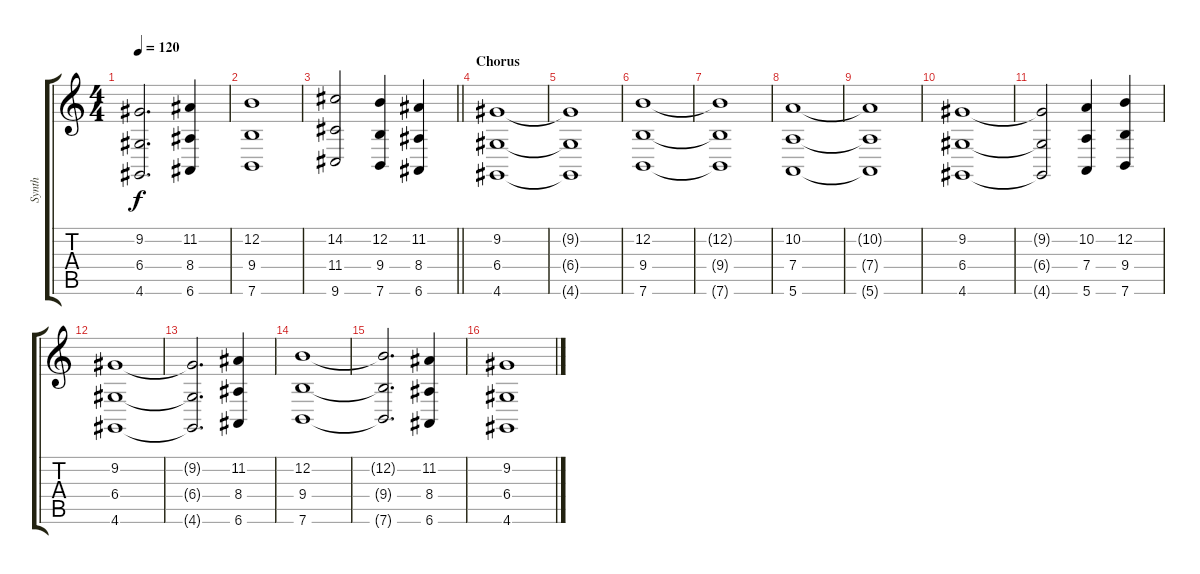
\track ("Synth" "Synth") {instrument stringensemble1}
\staff {score tabs}
\tuning (E4 B3 G3 D3 A2 E2) {hide}
\ts (4 4)
\tempo 120
\clef g2
\ks c
(9.2{t} 6.4{t} 4.6{t}).2{d dy f} (11.2 8.4 6.6).4 |
(12.2 9.4 7.6).1 |
\barLineRight lightlight
(14.2 11.4 9.6).2 (12.2 9.4 7.6).4 (11.2 8.4 6.6).4 |
\section ("" "Chorus")
(9.2 6.4 4.6).1 |
(9.2{t} 6.4{t} 4.6{t}).1 |
(12.2 9.4 7.6).1 |
(12.2{t} 9.4{t} 7.6{t}).1 |
(10.2 7.4 5.6).1 |
(10.2{t} 7.4{t} 5.6{t}).1 |
(9.2 6.4 4.6).1 |
(9.2{t} 6.4{t} 4.6{t}).2 (10.2 7.4 5.6).4 (12.2 9.4 7.6).4 |
(9.2 6.4 4.6).1 |
(9.2{t} 6.4{t} 4.6{t}).2{d} (11.2 8.4 6.6).4 |
(12.2 9.4 7.6).1 |
(12.2{t} 9.4{t} 7.6{t}).2{d} (11.2 8.4 6.6).4 |
(9.2 6.4 4.6).1
